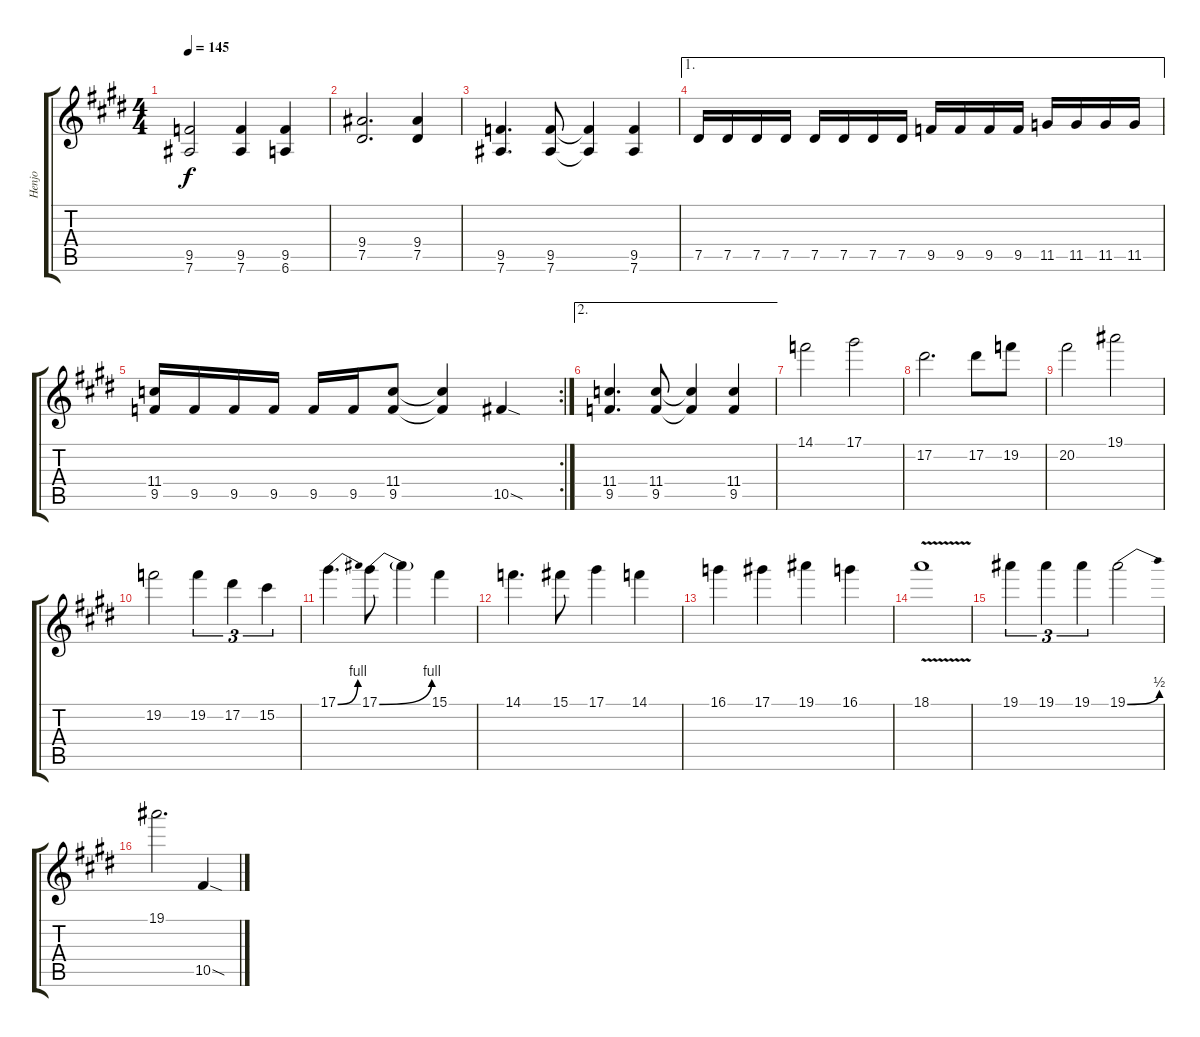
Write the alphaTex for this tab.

\track ("Henjo" "Henjo") {instrument distortionguitar}
\staff {score tabs}
\tuning (Eb4 Bb3 Gb3 Db3 Ab2 Eb2) {hide}
\ts (4 4)
\tempo 145
\clef g2
\ks e
(9.5 7.6).2{dy f} (9.5 7.6).4 (9.5 6.6).4 |
(9.4 7.5).2{d} (9.4 7.5).4 |
(9.5 7.6).4{d} (9.5 7.6).8 (9.5{t} 7.6{t}).4 (9.5 7.6).4 |
\ae 1
7.5.16 7.5.16 7.5.16 7.5.16 7.5.16 7.5.16 7.5.16 7.5.16 9.5.16 9.5.16 9.5.16 9.5.16 11.5.16 11.5.16 11.5.16 11.5.16 |
\rc 2
(11.4 9.5).16 9.5.16 9.5.16 9.5.16 9.5.16 9.5.16 (11.4 9.5).8 (11.4{t} 9.5{t}).4 10.5{sod}.4 |
\ae 2
(11.4 9.5).4{d} (11.4 9.5).8 (11.4{t} 9.5{t}).4 (11.4 9.5).4 |
14.1.2 17.1.2 |
17.2.2{d} 17.2.8 19.2.8 |
20.2.2 19.1.2 |
19.2.2 19.2.4{tu (3 2)} 17.2.4{tu (3 2)} 15.2.4{tu (3 2)} |
17.1{be (bend 0 0 60 4)}.4{d} 17.1{be (bend 0 0 60 4)}.8 17.1{t}.4 15.1.4 |
14.1.4{d} 15.1.8 17.1.4 14.1.4 |
16.1.4 17.1.4 19.1.4 16.1.4 |
18.1{v}.1 |
19.1.4{tu (3 2)} 19.1.4{tu (3 2)} 19.1.4{tu (3 2)} 19.1{be (bend 0 0 60 2)}.2 |
19.1.2{d} 10.5{sod}.4
